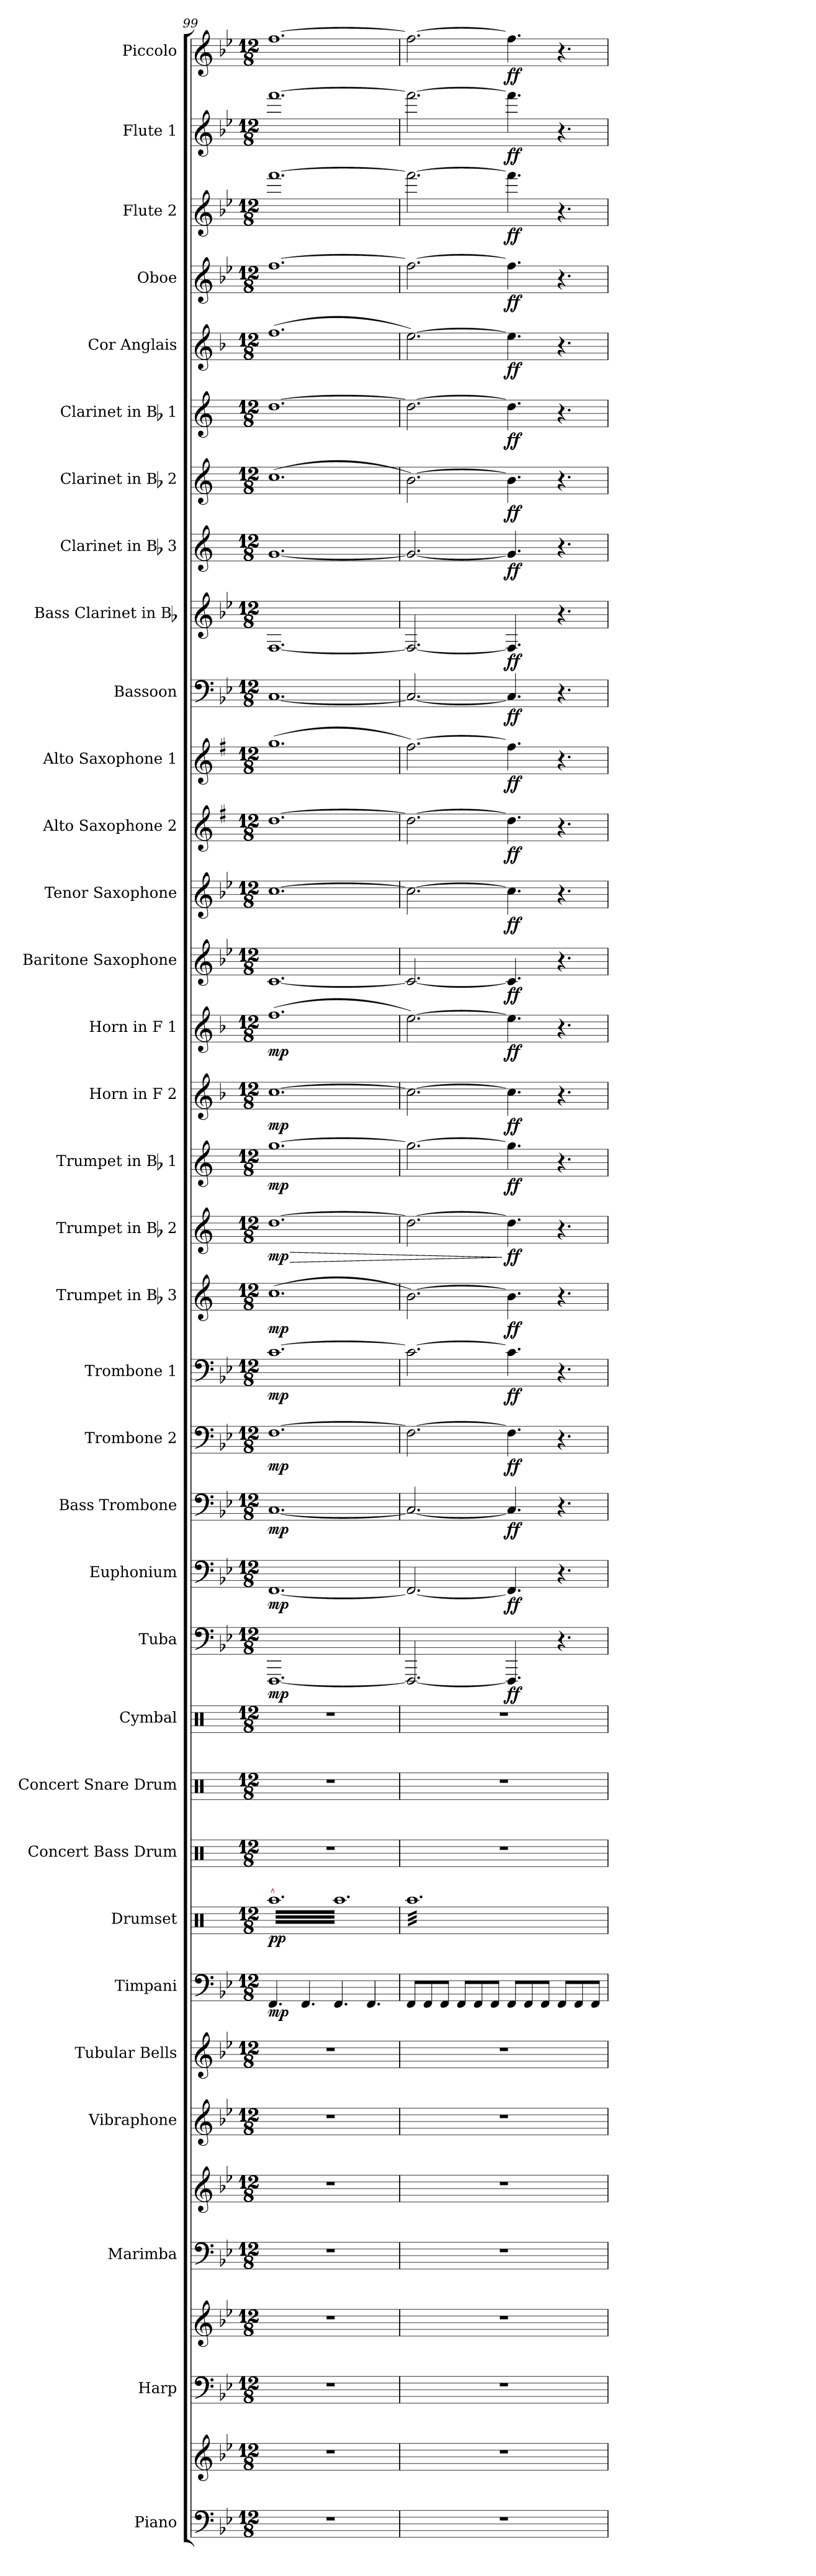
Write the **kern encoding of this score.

**kern	**kern	**kern	**kern	**kern	**kern	**kern	**kern	**kern	**dynam	**kern	**dynam	**kern	**kern	**kern	**kern	**dynam	**kern	**dynam	**kern	**dynam	**kern	**dynam	**kern	**dynam	**kern	**dynam	**kern	**dynam	**kern	**dynam	**kern	**dynam	**kern	**dynam	**kern	**dynam	**kern	**dynam	**kern	**dynam	**kern	**dynam	**kern	**dynam	**kern	**dynam	**kern	**dynam	**kern	**dynam	**kern	**dynam	**kern	**dynam	**kern	**dynam	**kern	**dynam	**kern	**dynam	**kern	**dynam
*part34	*part34	*part33	*part33	*part32	*part32	*part31	*part30	*part29	*part29	*part28	*part28	*part27	*part26	*part25	*part24	*part24	*part23	*part23	*part22	*part22	*part21	*part21	*part20	*part20	*part19	*part19	*part18	*part18	*part17	*part17	*part16	*part16	*part15	*part15	*part14	*part14	*part13	*part13	*part12	*part12	*part11	*part11	*part10	*part10	*part9	*part9	*part8	*part8	*part7	*part7	*part6	*part6	*part5	*part5	*part4	*part4	*part3	*part3	*part2	*part2	*part1	*part1
*staff37	*staff36	*staff35	*staff34	*staff33	*staff32	*staff31	*staff30	*staff29	*staff29	*staff28	*staff28	*staff27	*staff26	*staff25	*staff24	*staff24	*staff23	*staff23	*staff22	*staff22	*staff21	*staff21	*staff20	*staff20	*staff19	*staff19	*staff18	*staff18	*staff17	*staff17	*staff16	*staff16	*staff15	*staff15	*staff14	*staff14	*staff13	*staff13	*staff12	*staff12	*staff11	*staff11	*staff10	*staff10	*staff9	*staff9	*staff8	*staff8	*staff7	*staff7	*staff6	*staff6	*staff5	*staff5	*staff4	*staff4	*staff3	*staff3	*staff2	*staff2	*staff1	*staff1
*I"Piano	*	*I"Harp	*	*I"Marimba	*	*I"Vibraphone	*I"Tubular Bells	*I"Timpani	*	*I"Drumset	*	*I"Concert Bass Drum	*I"Concert Snare Drum	*I"Cymbal	*I"Tuba	*	*I"Euphonium	*	*I"Bass Trombone	*	*I"Trombone 2	*	*I"Trombone 1	*	*I"Trumpet in Bb 3	*	*I"Trumpet in Bb 2	*	*I"Trumpet in Bb 1	*	*I"Horn in F 2	*	*I"Horn in F 1	*	*I"Baritone Saxophone	*	*I"Tenor Saxophone	*	*I"Alto Saxophone 2	*	*I"Alto Saxophone 1	*	*I"Bassoon	*	*I"Bass Clarinet in Bb	*	*I"Clarinet in Bb 3	*	*I"Clarinet in Bb 2	*	*I"Clarinet in Bb 1	*	*I"Cor Anglais	*	*I"Oboe	*	*I"Flute 2	*	*I"Flute 1	*	*I"Piccolo	*
*I'Pno.	*	*I'Hp.	*	*I'Mar.	*	*I'Vib.	*I'Tub. B.	*I'Timp.	*	*I'D. Set	*	*I'Con. BD	*I'Con. Sn.	*I'Cym.	*I'Tba.	*	*I'Euph.	*	*I'B. Tbn.	*	*I'Tbn. 2	*	*I'Tbn. 1	*	*I'Tpt. 3	*	*I'Tpt. 2	*	*I'Tpt. 1	*	*I'Hn. 2	*	*I'Hn. 1	*	*I'Bari. Sax.	*	*I'Ten. Sax.	*	*I'Alto Sax. 2	*	*I'Alto Sax. 1	*	*I'Bsn.	*	*I'B. Cl.	*	*I'Cl. 3	*	*I'Cl. 2	*	*I'Cl. 1	*	*I'C. A.	*	*I'Ob.	*	*I'Fl. 2	*	*I'Fl. 1	*	*I'Picc.	*
!!LO:PB:g=z
*clefF4	*clefG2	*clefF4	*clefG2	*clefF4	*clefG2	*clefG2	*clefG2	*clefF4	*	*clefX	*	*clefX	*clefX	*clefX	*clefF4	*	*clefF4	*	*clefF4	*	*clefF4	*	*clefF4	*	*clefG2	*	*clefG2	*	*clefG2	*	*clefG2	*	*clefG2	*	*clefG2	*	*clefG2	*	*clefG2	*	*clefG2	*	*clefF4	*	*clefG2	*	*clefG2	*	*clefG2	*	*clefG2	*	*clefG2	*	*clefG2	*	*clefG2	*	*clefG2	*	*clefG2	*
*	*	*	*	*	*	*	*	*	*	*	*	*	*	*	*	*	*	*	*	*	*	*	*	*	*ITrd1c2	*	*ITrd1c2	*	*ITrd1c2	*	*ITrd4c7	*	*ITrd4c7	*	*ITrd12c21	*	*ITrd8c14	*	*ITrd5c9	*	*ITrd5c9	*	*	*	*ITrd8c14	*	*ITrd1c2	*	*ITrd1c2	*	*ITrd1c2	*	*ITrd4c7	*	*	*	*	*	*	*	*ITrd-7c-12	*
*k[b-e-]	*k[b-e-]	*k[b-e-]	*k[b-e-]	*k[b-e-]	*k[b-e-]	*k[b-e-]	*k[b-e-]	*k[b-e-]	*	*k[]	*	*k[]	*k[]	*k[]	*k[b-e-]	*	*k[b-e-]	*	*k[b-e-]	*	*k[b-e-]	*	*k[b-e-]	*	*k[b-e-]	*	*k[b-e-]	*	*k[b-e-]	*	*k[b-e-]	*	*k[b-e-]	*	*k[b-e-]	*	*k[b-e-]	*	*k[b-e-]	*	*k[b-e-]	*	*k[b-e-]	*	*k[b-e-]	*	*k[b-e-]	*	*k[b-e-]	*	*k[b-e-]	*	*k[b-e-]	*	*k[b-e-]	*	*k[b-e-]	*	*k[b-e-]	*	*k[b-e-]	*
*B-:	*B-:	*B-:	*B-:	*B-:	*B-:	*B-:	*B-:	*B-:	*	*	*	*	*	*	*B-:	*	*B-:	*	*B-:	*	*B-:	*	*B-:	*	*	*	*	*	*	*	*B-:	*	*B-:	*	*B-:	*	*	*	*B-:	*	*B-:	*	*B-:	*	*	*	*	*	*	*	*	*	*B-:	*	*B-:	*	*B-:	*	*B-:	*	*B-:	*
*M12/8	*M12/8	*M12/8	*M12/8	*M12/8	*M12/8	*M12/8	*M12/8	*M12/8	*	*M12/8	*	*M12/8	*M12/8	*M12/8	*M12/8	*	*M12/8	*	*M12/8	*	*M12/8	*	*M12/8	*	*M12/8	*	*M12/8	*	*M12/8	*	*M12/8	*	*M12/8	*	*M12/8	*	*M12/8	*	*M12/8	*	*M12/8	*	*M12/8	*	*M12/8	*	*M12/8	*	*M12/8	*	*M12/8	*	*M12/8	*	*M12/8	*	*M12/8	*	*M12/8	*	*M12/8	*
=99	=99	=99	=99	=99	=99	=99	=99	=99	=99	=99	=99	=99	=99	=99	=99	=99	=99	=99	=99	=99	=99	=99	=99	=99	=99	=99	=99	=99	=99	=99	=99	=99	=99	=99	=99	=99	=99	=99	=99	=99	=99	=99	=99	=99	=99	=99	=99	=99	=99	=99	=99	=99	=99	=99	=99	=99	=99	=99	=99	=99	=99	=99
!	!	!	!	!	!	!	!	!	!LO:DY:b	!	!LO:DY:b	!	!	!	!	!LO:DY:b	!	!LO:DY:b	!	!LO:DY:b	!	!LO:DY:b	!	!LO:DY:b	!	!LO:DY:b	!	!LO:HP:b	!	!	!	!	!	!	!	!	!	!	!	!	!	!	!	!	!	!	!	!	!	!	!	!	!	!	!	!	!	!	!	!	!	!
!	!	!	!	!	!	!	!	!	!	!	!	!	!	!	!	!	!	!	!	!	!	!	!	!	!	!	!	!LO:DY:n=1:b	!	!LO:DY:b	!	!LO:DY:b	!	!LO:DY:b	!	!	!	!	!	!	!	!	!	!	!	!	!	!	!	!	!	!	!	!	!	!	!	!	!	!	!	!
*	*	*	*	*	*	*	*	*	*	*tremolo	*	*	*	*	*	*	*	*	*	*	*	*	*	*	*	*	*	*	*	*	*	*	*	*	*	*	*	*	*	*	*	*	*	*	*	*	*	*	*	*	*	*	*	*	*	*	*	*	*	*	*	*
1.r	1.r	1.r	1.r	1.r	1.r	1.r	1.r	4.FF/	mp	[32RaaLLL	pp	1.r	1.r	1.r	[1.FFF	mp	[1.FF	mp	[1.C	mp	[1.F	mp	[1.c	mp	(1.b-	mp	[1.cc	> mp	[1.ff	mp	[1.f	mp	(1.b-	mp	[1.C	.	[1.c	.	[1.f	.	(1.b-	.	[1.C	.	[1.FF	.	[1.f	.	(1.b-	.	[1.cc	.	(1.b-	.	[1.ff	.	[1.fff	.	[1.fff	.	[1.fff	.
.	.	.	.	.	.	.	.	.	.	32Raa	.	.	.	.	.	.	.	.	.	.	.	.	.	.	.	.	.	.	.	.	.	.	.	.	.	.	.	.	.	.	.	.	.	.	.	.	.	.	.	.	.	.	.	.	.	.	.	.	.	.	.	.
.	.	.	.	.	.	.	.	.	.	32Raa	.	.	.	.	.	.	.	.	.	.	.	.	.	.	.	.	.	.	.	.	.	.	.	.	.	.	.	.	.	.	.	.	.	.	.	.	.	.	.	.	.	.	.	.	.	.	.	.	.	.	.	.
.	.	.	.	.	.	.	.	.	.	32Raa	.	.	.	.	.	.	.	.	.	.	.	.	.	.	.	.	.	.	.	.	.	.	.	.	.	.	.	.	.	.	.	.	.	.	.	.	.	.	.	.	.	.	.	.	.	.	.	.	.	.	.	.
.	.	.	.	.	.	.	.	.	.	32Raa	.	.	.	.	.	.	.	.	.	.	.	.	.	.	.	.	.	.	.	.	.	.	.	.	.	.	.	.	.	.	.	.	.	.	.	.	.	.	.	.	.	.	.	.	.	.	.	.	.	.	.	.
.	.	.	.	.	.	.	.	.	.	32Raa	.	.	.	.	.	.	.	.	.	.	.	.	.	.	.	.	.	.	.	.	.	.	.	.	.	.	.	.	.	.	.	.	.	.	.	.	.	.	.	.	.	.	.	.	.	.	.	.	.	.	.	.
.	.	.	.	.	.	.	.	.	.	32Raa	.	.	.	.	.	.	.	.	.	.	.	.	.	.	.	.	.	.	.	.	.	.	.	.	.	.	.	.	.	.	.	.	.	.	.	.	.	.	.	.	.	.	.	.	.	.	.	.	.	.	.	.
.	.	.	.	.	.	.	.	.	.	32Raa	.	.	.	.	.	.	.	.	.	.	.	.	.	.	.	.	.	.	.	.	.	.	.	.	.	.	.	.	.	.	.	.	.	.	.	.	.	.	.	.	.	.	.	.	.	.	.	.	.	.	.	.
.	.	.	.	.	.	.	.	.	.	32Raa	.	.	.	.	.	.	.	.	.	.	.	.	.	.	.	.	.	.	.	.	.	.	.	.	.	.	.	.	.	.	.	.	.	.	.	.	.	.	.	.	.	.	.	.	.	.	.	.	.	.	.	.
.	.	.	.	.	.	.	.	.	.	32Raa	.	.	.	.	.	.	.	.	.	.	.	.	.	.	.	.	.	.	.	.	.	.	.	.	.	.	.	.	.	.	.	.	.	.	.	.	.	.	.	.	.	.	.	.	.	.	.	.	.	.	.	.
.	.	.	.	.	.	.	.	.	.	32Raa	.	.	.	.	.	.	.	.	.	.	.	.	.	.	.	.	.	.	.	.	.	.	.	.	.	.	.	.	.	.	.	.	.	.	.	.	.	.	.	.	.	.	.	.	.	.	.	.	.	.	.	.
.	.	.	.	.	.	.	.	.	.	32Raa	.	.	.	.	.	.	.	.	.	.	.	.	.	.	.	.	.	.	.	.	.	.	.	.	.	.	.	.	.	.	.	.	.	.	.	.	.	.	.	.	.	.	.	.	.	.	.	.	.	.	.	.
.	.	.	.	.	.	.	.	4.FF/	.	32Raa	.	.	.	.	.	.	.	.	.	.	.	.	.	.	.	.	.	.	.	.	.	.	.	.	.	.	.	.	.	.	.	.	.	.	.	.	.	.	.	.	.	.	.	.	.	.	.	.	.	.	.	.
.	.	.	.	.	.	.	.	.	.	32Raa	.	.	.	.	.	.	.	.	.	.	.	.	.	.	.	.	.	.	.	.	.	.	.	.	.	.	.	.	.	.	.	.	.	.	.	.	.	.	.	.	.	.	.	.	.	.	.	.	.	.	.	.
.	.	.	.	.	.	.	.	.	.	32Raa	.	.	.	.	.	.	.	.	.	.	.	.	.	.	.	.	.	.	.	.	.	.	.	.	.	.	.	.	.	.	.	.	.	.	.	.	.	.	.	.	.	.	.	.	.	.	.	.	.	.	.	.
.	.	.	.	.	.	.	.	.	.	32Raa	.	.	.	.	.	.	.	.	.	.	.	.	.	.	.	.	.	.	.	.	.	.	.	.	.	.	.	.	.	.	.	.	.	.	.	.	.	.	.	.	.	.	.	.	.	.	.	.	.	.	.	.
.	.	.	.	.	.	.	.	.	.	32Raa	.	.	.	.	.	.	.	.	.	.	.	.	.	.	.	.	.	.	.	.	.	.	.	.	.	.	.	.	.	.	.	.	.	.	.	.	.	.	.	.	.	.	.	.	.	.	.	.	.	.	.	.
.	.	.	.	.	.	.	.	.	.	32Raa	.	.	.	.	.	.	.	.	.	.	.	.	.	.	.	.	.	.	.	.	.	.	.	.	.	.	.	.	.	.	.	.	.	.	.	.	.	.	.	.	.	.	.	.	.	.	.	.	.	.	.	.
.	.	.	.	.	.	.	.	.	.	32Raa	.	.	.	.	.	.	.	.	.	.	.	.	.	.	.	.	.	.	.	.	.	.	.	.	.	.	.	.	.	.	.	.	.	.	.	.	.	.	.	.	.	.	.	.	.	.	.	.	.	.	.	.
.	.	.	.	.	.	.	.	.	.	32Raa	.	.	.	.	.	.	.	.	.	.	.	.	.	.	.	.	.	.	.	.	.	.	.	.	.	.	.	.	.	.	.	.	.	.	.	.	.	.	.	.	.	.	.	.	.	.	.	.	.	.	.	.
.	.	.	.	.	.	.	.	.	.	32Raa	.	.	.	.	.	.	.	.	.	.	.	.	.	.	.	.	.	.	.	.	.	.	.	.	.	.	.	.	.	.	.	.	.	.	.	.	.	.	.	.	.	.	.	.	.	.	.	.	.	.	.	.
.	.	.	.	.	.	.	.	.	.	32Raa	.	.	.	.	.	.	.	.	.	.	.	.	.	.	.	.	.	.	.	.	.	.	.	.	.	.	.	.	.	.	.	.	.	.	.	.	.	.	.	.	.	.	.	.	.	.	.	.	.	.	.	.
.	.	.	.	.	.	.	.	.	.	32Raa	.	.	.	.	.	.	.	.	.	.	.	.	.	.	.	.	.	.	.	.	.	.	.	.	.	.	.	.	.	.	.	.	.	.	.	.	.	.	.	.	.	.	.	.	.	.	.	.	.	.	.	.
.	.	.	.	.	.	.	.	.	.	32Raa	.	.	.	.	.	.	.	.	.	.	.	.	.	.	.	.	.	.	.	.	.	.	.	.	.	.	.	.	.	.	.	.	.	.	.	.	.	.	.	.	.	.	.	.	.	.	.	.	.	.	.	.
.	.	.	.	.	.	.	.	4.FF/	.	32Raa	.	.	.	.	.	.	.	.	.	.	.	.	.	.	.	.	.	.	.	.	.	.	.	.	.	.	.	.	.	.	.	.	.	.	.	.	.	.	.	.	.	.	.	.	.	.	.	.	.	.	.	.
.	.	.	.	.	.	.	.	.	.	32Raa	.	.	.	.	.	.	.	.	.	.	.	.	.	.	.	.	.	.	.	.	.	.	.	.	.	.	.	.	.	.	.	.	.	.	.	.	.	.	.	.	.	.	.	.	.	.	.	.	.	.	.	.
.	.	.	.	.	.	.	.	.	.	32Raa	.	.	.	.	.	.	.	.	.	.	.	.	.	.	.	.	.	.	.	.	.	.	.	.	.	.	.	.	.	.	.	.	.	.	.	.	.	.	.	.	.	.	.	.	.	.	.	.	.	.	.	.
.	.	.	.	.	.	.	.	.	.	32Raa	.	.	.	.	.	.	.	.	.	.	.	.	.	.	.	.	.	.	.	.	.	.	.	.	.	.	.	.	.	.	.	.	.	.	.	.	.	.	.	.	.	.	.	.	.	.	.	.	.	.	.	.
.	.	.	.	.	.	.	.	.	.	32Raa	.	.	.	.	.	.	.	.	.	.	.	.	.	.	.	.	.	.	.	.	.	.	.	.	.	.	.	.	.	.	.	.	.	.	.	.	.	.	.	.	.	.	.	.	.	.	.	.	.	.	.	.
.	.	.	.	.	.	.	.	.	.	32Raa	.	.	.	.	.	.	.	.	.	.	.	.	.	.	.	.	.	.	.	.	.	.	.	.	.	.	.	.	.	.	.	.	.	.	.	.	.	.	.	.	.	.	.	.	.	.	.	.	.	.	.	.
.	.	.	.	.	.	.	.	.	.	32Raa	.	.	.	.	.	.	.	.	.	.	.	.	.	.	.	.	.	.	.	.	.	.	.	.	.	.	.	.	.	.	.	.	.	.	.	.	.	.	.	.	.	.	.	.	.	.	.	.	.	.	.	.
.	.	.	.	.	.	.	.	.	.	32Raa	.	.	.	.	.	.	.	.	.	.	.	.	.	.	.	.	.	.	.	.	.	.	.	.	.	.	.	.	.	.	.	.	.	.	.	.	.	.	.	.	.	.	.	.	.	.	.	.	.	.	.	.
.	.	.	.	.	.	.	.	.	.	32Raa	.	.	.	.	.	.	.	.	.	.	.	.	.	.	.	.	.	.	.	.	.	.	.	.	.	.	.	.	.	.	.	.	.	.	.	.	.	.	.	.	.	.	.	.	.	.	.	.	.	.	.	.
.	.	.	.	.	.	.	.	.	.	32Raa	.	.	.	.	.	.	.	.	.	.	.	.	.	.	.	.	.	.	.	.	.	.	.	.	.	.	.	.	.	.	.	.	.	.	.	.	.	.	.	.	.	.	.	.	.	.	.	.	.	.	.	.
.	.	.	.	.	.	.	.	.	.	32Raa	.	.	.	.	.	.	.	.	.	.	.	.	.	.	.	.	.	.	.	.	.	.	.	.	.	.	.	.	.	.	.	.	.	.	.	.	.	.	.	.	.	.	.	.	.	.	.	.	.	.	.	.
.	.	.	.	.	.	.	.	.	.	32Raa	.	.	.	.	.	.	.	.	.	.	.	.	.	.	.	.	.	.	.	.	.	.	.	.	.	.	.	.	.	.	.	.	.	.	.	.	.	.	.	.	.	.	.	.	.	.	.	.	.	.	.	.
.	.	.	.	.	.	.	.	4.FF/	.	32Raa	.	.	.	.	.	.	.	.	.	.	.	.	.	.	.	.	.	.	.	.	.	.	.	.	.	.	.	.	.	.	.	.	.	.	.	.	.	.	.	.	.	.	.	.	.	.	.	.	.	.	.	.
.	.	.	.	.	.	.	.	.	.	32Raa	.	.	.	.	.	.	.	.	.	.	.	.	.	.	.	.	.	.	.	.	.	.	.	.	.	.	.	.	.	.	.	.	.	.	.	.	.	.	.	.	.	.	.	.	.	.	.	.	.	.	.	.
.	.	.	.	.	.	.	.	.	.	32Raa	.	.	.	.	.	.	.	.	.	.	.	.	.	.	.	.	.	.	.	.	.	.	.	.	.	.	.	.	.	.	.	.	.	.	.	.	.	.	.	.	.	.	.	.	.	.	.	.	.	.	.	.
.	.	.	.	.	.	.	.	.	.	32Raa	.	.	.	.	.	.	.	.	.	.	.	.	.	.	.	.	.	.	.	.	.	.	.	.	.	.	.	.	.	.	.	.	.	.	.	.	.	.	.	.	.	.	.	.	.	.	.	.	.	.	.	.
.	.	.	.	.	.	.	.	.	.	32Raa	.	.	.	.	.	.	.	.	.	.	.	.	.	.	.	.	.	.	.	.	.	.	.	.	.	.	.	.	.	.	.	.	.	.	.	.	.	.	.	.	.	.	.	.	.	.	.	.	.	.	.	.
.	.	.	.	.	.	.	.	.	.	32Raa	.	.	.	.	.	.	.	.	.	.	.	.	.	.	.	.	.	.	.	.	.	.	.	.	.	.	.	.	.	.	.	.	.	.	.	.	.	.	.	.	.	.	.	.	.	.	.	.	.	.	.	.
.	.	.	.	.	.	.	.	.	.	32Raa	.	.	.	.	.	.	.	.	.	.	.	.	.	.	.	.	.	.	.	.	.	.	.	.	.	.	.	.	.	.	.	.	.	.	.	.	.	.	.	.	.	.	.	.	.	.	.	.	.	.	.	.
.	.	.	.	.	.	.	.	.	.	32Raa	.	.	.	.	.	.	.	.	.	.	.	.	.	.	.	.	.	.	.	.	.	.	.	.	.	.	.	.	.	.	.	.	.	.	.	.	.	.	.	.	.	.	.	.	.	.	.	.	.	.	.	.
.	.	.	.	.	.	.	.	.	.	32Raa	.	.	.	.	.	.	.	.	.	.	.	.	.	.	.	.	.	.	.	.	.	.	.	.	.	.	.	.	.	.	.	.	.	.	.	.	.	.	.	.	.	.	.	.	.	.	.	.	.	.	.	.
.	.	.	.	.	.	.	.	.	.	32Raa	.	.	.	.	.	.	.	.	.	.	.	.	.	.	.	.	.	.	.	.	.	.	.	.	.	.	.	.	.	.	.	.	.	.	.	.	.	.	.	.	.	.	.	.	.	.	.	.	.	.	.	.
.	.	.	.	.	.	.	.	.	.	32Raa	.	.	.	.	.	.	.	.	.	.	.	.	.	.	.	.	.	.	.	.	.	.	.	.	.	.	.	.	.	.	.	.	.	.	.	.	.	.	.	.	.	.	.	.	.	.	.	.	.	.	.	.
.	.	.	.	.	.	.	.	.	.	32RaaJJJ	.	.	.	.	.	.	.	.	.	.	.	.	.	.	.	.	.	.	.	.	.	.	.	.	.	.	.	.	.	.	.	.	.	.	.	.	.	.	.	.	.	.	.	.	.	.	.	.	.	.	.	.
=100	=100	=100	=100	=100	=100	=100	=100	=100	=100	=100	=100	=100	=100	=100	=100	=100	=100	=100	=100	=100	=100	=100	=100	=100	=100	=100	=100	=100	=100	=100	=100	=100	=100	=100	=100	=100	=100	=100	=100	=100	=100	=100	=100	=100	=100	=100	=100	=100	=100	=100	=100	=100	=100	=100	=100	=100	=100	=100	=100	=100	=100	=100
1.r	1.r	1.r	1.r	1.r	1.r	1.r	1.r	8FF/L	.	32RaaLLL	.	1.r	1.r	1.r	2.FFF/_	.	2.FF/_	.	2.C/_	.	2.F\_	.	2.c\_	.	[2.a\)	.	2.cc\_	.	2.ff\_	.	2.f\_	.	[2.a\)	.	2.C/_	.	2.c\_	.	2.f\_	.	[2.a\)	.	2.C/_	.	2.FF/_	.	2.f/_	.	[2.a\)	.	2.cc\_	.	[2.a\)	.	2.ff\_	.	2.fff\_	.	2.fff\_	.	2.fff\_	.
.	.	.	.	.	.	.	.	.	.	32Raa	.	.	.	.	.	.	.	.	.	.	.	.	.	.	.	.	.	.	.	.	.	.	.	.	.	.	.	.	.	.	.	.	.	.	.	.	.	.	.	.	.	.	.	.	.	.	.	.	.	.	.	.
.	.	.	.	.	.	.	.	.	.	32Raa	.	.	.	.	.	.	.	.	.	.	.	.	.	.	.	.	.	.	.	.	.	.	.	.	.	.	.	.	.	.	.	.	.	.	.	.	.	.	.	.	.	.	.	.	.	.	.	.	.	.	.	.
.	.	.	.	.	.	.	.	.	.	32Raa	.	.	.	.	.	.	.	.	.	.	.	.	.	.	.	.	.	.	.	.	.	.	.	.	.	.	.	.	.	.	.	.	.	.	.	.	.	.	.	.	.	.	.	.	.	.	.	.	.	.	.	.
.	.	.	.	.	.	.	.	8FF/	.	32Raa	.	.	.	.	.	.	.	.	.	.	.	.	.	.	.	.	.	.	.	.	.	.	.	.	.	.	.	.	.	.	.	.	.	.	.	.	.	.	.	.	.	.	.	.	.	.	.	.	.	.	.	.
.	.	.	.	.	.	.	.	.	.	32Raa	.	.	.	.	.	.	.	.	.	.	.	.	.	.	.	.	.	.	.	.	.	.	.	.	.	.	.	.	.	.	.	.	.	.	.	.	.	.	.	.	.	.	.	.	.	.	.	.	.	.	.	.
.	.	.	.	.	.	.	.	.	.	32Raa	.	.	.	.	.	.	.	.	.	.	.	.	.	.	.	.	.	.	.	.	.	.	.	.	.	.	.	.	.	.	.	.	.	.	.	.	.	.	.	.	.	.	.	.	.	.	.	.	.	.	.	.
.	.	.	.	.	.	.	.	.	.	32Raa	.	.	.	.	.	.	.	.	.	.	.	.	.	.	.	.	.	.	.	.	.	.	.	.	.	.	.	.	.	.	.	.	.	.	.	.	.	.	.	.	.	.	.	.	.	.	.	.	.	.	.	.
.	.	.	.	.	.	.	.	8FF/J	.	32Raa	.	.	.	.	.	.	.	.	.	.	.	.	.	.	.	.	.	.	.	.	.	.	.	.	.	.	.	.	.	.	.	.	.	.	.	.	.	.	.	.	.	.	.	.	.	.	.	.	.	.	.	.
.	.	.	.	.	.	.	.	.	.	32Raa	.	.	.	.	.	.	.	.	.	.	.	.	.	.	.	.	.	.	.	.	.	.	.	.	.	.	.	.	.	.	.	.	.	.	.	.	.	.	.	.	.	.	.	.	.	.	.	.	.	.	.	.
.	.	.	.	.	.	.	.	.	.	32Raa	.	.	.	.	.	.	.	.	.	.	.	.	.	.	.	.	.	.	.	.	.	.	.	.	.	.	.	.	.	.	.	.	.	.	.	.	.	.	.	.	.	.	.	.	.	.	.	.	.	.	.	.
.	.	.	.	.	.	.	.	.	.	32Raa	.	.	.	.	.	.	.	.	.	.	.	.	.	.	.	.	.	.	.	.	.	.	.	.	.	.	.	.	.	.	.	.	.	.	.	.	.	.	.	.	.	.	.	.	.	.	.	.	.	.	.	.
.	.	.	.	.	.	.	.	8FF/L	.	32Raa	.	.	.	.	.	.	.	.	.	.	.	.	.	.	.	.	.	.	.	.	.	.	.	.	.	.	.	.	.	.	.	.	.	.	.	.	.	.	.	.	.	.	.	.	.	.	.	.	.	.	.	.
.	.	.	.	.	.	.	.	.	.	32Raa	.	.	.	.	.	.	.	.	.	.	.	.	.	.	.	.	.	.	.	.	.	.	.	.	.	.	.	.	.	.	.	.	.	.	.	.	.	.	.	.	.	.	.	.	.	.	.	.	.	.	.	.
.	.	.	.	.	.	.	.	.	.	32Raa	.	.	.	.	.	.	.	.	.	.	.	.	.	.	.	.	.	.	.	.	.	.	.	.	.	.	.	.	.	.	.	.	.	.	.	.	.	.	.	.	.	.	.	.	.	.	.	.	.	.	.	.
.	.	.	.	.	.	.	.	.	.	32Raa	.	.	.	.	.	.	.	.	.	.	.	.	.	.	.	.	.	.	.	.	.	.	.	.	.	.	.	.	.	.	.	.	.	.	.	.	.	.	.	.	.	.	.	.	.	.	.	.	.	.	.	.
.	.	.	.	.	.	.	.	8FF/	.	32Raa	.	.	.	.	.	.	.	.	.	.	.	.	.	.	.	.	.	.	.	.	.	.	.	.	.	.	.	.	.	.	.	.	.	.	.	.	.	.	.	.	.	.	.	.	.	.	.	.	.	.	.	.
.	.	.	.	.	.	.	.	.	.	32Raa	.	.	.	.	.	.	.	.	.	.	.	.	.	.	.	.	.	.	.	.	.	.	.	.	.	.	.	.	.	.	.	.	.	.	.	.	.	.	.	.	.	.	.	.	.	.	.	.	.	.	.	.
.	.	.	.	.	.	.	.	.	.	32Raa	.	.	.	.	.	.	.	.	.	.	.	.	.	.	.	.	.	.	.	.	.	.	.	.	.	.	.	.	.	.	.	.	.	.	.	.	.	.	.	.	.	.	.	.	.	.	.	.	.	.	.	.
.	.	.	.	.	.	.	.	.	.	32Raa	.	.	.	.	.	.	.	.	.	.	.	.	.	.	.	.	.	.	.	.	.	.	.	.	.	.	.	.	.	.	.	.	.	.	.	.	.	.	.	.	.	.	.	.	.	.	.	.	.	.	.	.
.	.	.	.	.	.	.	.	8FF/J	.	32Raa	.	.	.	.	.	.	.	.	.	.	.	.	.	.	.	.	.	.	.	.	.	.	.	.	.	.	.	.	.	.	.	.	.	.	.	.	.	.	.	.	.	.	.	.	.	.	.	.	.	.	.	.
.	.	.	.	.	.	.	.	.	.	32Raa	.	.	.	.	.	.	.	.	.	.	.	.	.	.	.	.	.	.	.	.	.	.	.	.	.	.	.	.	.	.	.	.	.	.	.	.	.	.	.	.	.	.	.	.	.	.	.	.	.	.	.	.
.	.	.	.	.	.	.	.	.	.	32Raa	.	.	.	.	.	.	.	.	.	.	.	.	.	.	.	.	.	.	.	.	.	.	.	.	.	.	.	.	.	.	.	.	.	.	.	.	.	.	.	.	.	.	.	.	.	.	.	.	.	.	.	.
.	.	.	.	.	.	.	.	.	.	32Raa	.	.	.	.	.	.	.	.	.	.	.	.	.	.	.	.	.	.	.	.	.	.	.	.	.	.	.	.	.	.	.	.	.	.	.	.	.	.	.	.	.	.	.	.	.	.	.	.	.	.	.	.
!	!	!	!	!	!	!	!	!	!	!	!	!	!	!	!	!LO:DY:b	!	!LO:DY:b	!	!LO:DY:b	!	!LO:DY:b	!	!LO:DY:b	!	!LO:DY:b	!	!LO:DY:n=1:b	!	!LO:DY:b	!	!LO:DY:b	!	!LO:DY:b	!	!LO:DY:b	!	!LO:DY:b	!	!LO:DY:b	!	!LO:DY:b	!	!LO:DY:b	!	!LO:DY:b	!	!LO:DY:b	!	!LO:DY:b	!	!LO:DY:b	!	!LO:DY:b	!	!LO:DY:b	!	!LO:DY:b	!	!LO:DY:b	!	!LO:DY:b
.	.	.	.	.	.	.	.	8FF/L	.	32Raa	.	.	.	.	4.FFF/]	ff	4.FF/]	ff	4.C/]	ff	4.F\]	ff	4.c\]	ff	4.a\]	ff	4.cc\]	] ff	4.ff\]	ff	4.f\]	ff	4.a\]	ff	4.C/]	ff	4.c\]	ff	4.f\]	ff	4.a\]	ff	4.C/]	ff	4.FF/]	ff	4.f/]	ff	4.a\]	ff	4.cc\]	ff	4.a\]	ff	4.ff\]	ff	4.fff\]	ff	4.fff\]	ff	4.fff\]	ff
.	.	.	.	.	.	.	.	.	.	32Raa	.	.	.	.	.	.	.	.	.	.	.	.	.	.	.	.	.	.	.	.	.	.	.	.	.	.	.	.	.	.	.	.	.	.	.	.	.	.	.	.	.	.	.	.	.	.	.	.	.	.	.	.
.	.	.	.	.	.	.	.	.	.	32Raa	.	.	.	.	.	.	.	.	.	.	.	.	.	.	.	.	.	.	.	.	.	.	.	.	.	.	.	.	.	.	.	.	.	.	.	.	.	.	.	.	.	.	.	.	.	.	.	.	.	.	.	.
.	.	.	.	.	.	.	.	.	.	32Raa	.	.	.	.	.	.	.	.	.	.	.	.	.	.	.	.	.	.	.	.	.	.	.	.	.	.	.	.	.	.	.	.	.	.	.	.	.	.	.	.	.	.	.	.	.	.	.	.	.	.	.	.
.	.	.	.	.	.	.	.	8FF/	.	32Raa	.	.	.	.	.	.	.	.	.	.	.	.	.	.	.	.	.	.	.	.	.	.	.	.	.	.	.	.	.	.	.	.	.	.	.	.	.	.	.	.	.	.	.	.	.	.	.	.	.	.	.	.
.	.	.	.	.	.	.	.	.	.	32Raa	.	.	.	.	.	.	.	.	.	.	.	.	.	.	.	.	.	.	.	.	.	.	.	.	.	.	.	.	.	.	.	.	.	.	.	.	.	.	.	.	.	.	.	.	.	.	.	.	.	.	.	.
.	.	.	.	.	.	.	.	.	.	32Raa	.	.	.	.	.	.	.	.	.	.	.	.	.	.	.	.	.	.	.	.	.	.	.	.	.	.	.	.	.	.	.	.	.	.	.	.	.	.	.	.	.	.	.	.	.	.	.	.	.	.	.	.
.	.	.	.	.	.	.	.	.	.	32Raa	.	.	.	.	.	.	.	.	.	.	.	.	.	.	.	.	.	.	.	.	.	.	.	.	.	.	.	.	.	.	.	.	.	.	.	.	.	.	.	.	.	.	.	.	.	.	.	.	.	.	.	.
.	.	.	.	.	.	.	.	8FF/J	.	32Raa	.	.	.	.	.	.	.	.	.	.	.	.	.	.	.	.	.	.	.	.	.	.	.	.	.	.	.	.	.	.	.	.	.	.	.	.	.	.	.	.	.	.	.	.	.	.	.	.	.	.	.	.
.	.	.	.	.	.	.	.	.	.	32Raa	.	.	.	.	.	.	.	.	.	.	.	.	.	.	.	.	.	.	.	.	.	.	.	.	.	.	.	.	.	.	.	.	.	.	.	.	.	.	.	.	.	.	.	.	.	.	.	.	.	.	.	.
.	.	.	.	.	.	.	.	.	.	32Raa	.	.	.	.	.	.	.	.	.	.	.	.	.	.	.	.	.	.	.	.	.	.	.	.	.	.	.	.	.	.	.	.	.	.	.	.	.	.	.	.	.	.	.	.	.	.	.	.	.	.	.	.
.	.	.	.	.	.	.	.	.	.	32Raa	.	.	.	.	.	.	.	.	.	.	.	.	.	.	.	.	.	.	.	.	.	.	.	.	.	.	.	.	.	.	.	.	.	.	.	.	.	.	.	.	.	.	.	.	.	.	.	.	.	.	.	.
.	.	.	.	.	.	.	.	8FF/L	.	32Raa	.	.	.	.	4.r	.	4.r	.	4.r	.	4.r	.	4.r	.	4.r	.	4.r	.	4.r	.	4.r	.	4.r	.	4.r	.	4.r	.	4.r	.	4.r	.	4.r	.	4.r	.	4.r	.	4.r	.	4.r	.	4.r	.	4.r	.	4.r	.	4.r	.	4.r	.
.	.	.	.	.	.	.	.	.	.	32Raa	.	.	.	.	.	.	.	.	.	.	.	.	.	.	.	.	.	.	.	.	.	.	.	.	.	.	.	.	.	.	.	.	.	.	.	.	.	.	.	.	.	.	.	.	.	.	.	.	.	.	.	.
.	.	.	.	.	.	.	.	.	.	32Raa	.	.	.	.	.	.	.	.	.	.	.	.	.	.	.	.	.	.	.	.	.	.	.	.	.	.	.	.	.	.	.	.	.	.	.	.	.	.	.	.	.	.	.	.	.	.	.	.	.	.	.	.
.	.	.	.	.	.	.	.	.	.	32Raa	.	.	.	.	.	.	.	.	.	.	.	.	.	.	.	.	.	.	.	.	.	.	.	.	.	.	.	.	.	.	.	.	.	.	.	.	.	.	.	.	.	.	.	.	.	.	.	.	.	.	.	.
.	.	.	.	.	.	.	.	8FF/	.	32Raa	.	.	.	.	.	.	.	.	.	.	.	.	.	.	.	.	.	.	.	.	.	.	.	.	.	.	.	.	.	.	.	.	.	.	.	.	.	.	.	.	.	.	.	.	.	.	.	.	.	.	.	.
.	.	.	.	.	.	.	.	.	.	32Raa	.	.	.	.	.	.	.	.	.	.	.	.	.	.	.	.	.	.	.	.	.	.	.	.	.	.	.	.	.	.	.	.	.	.	.	.	.	.	.	.	.	.	.	.	.	.	.	.	.	.	.	.
.	.	.	.	.	.	.	.	.	.	32Raa	.	.	.	.	.	.	.	.	.	.	.	.	.	.	.	.	.	.	.	.	.	.	.	.	.	.	.	.	.	.	.	.	.	.	.	.	.	.	.	.	.	.	.	.	.	.	.	.	.	.	.	.
.	.	.	.	.	.	.	.	.	.	32Raa	.	.	.	.	.	.	.	.	.	.	.	.	.	.	.	.	.	.	.	.	.	.	.	.	.	.	.	.	.	.	.	.	.	.	.	.	.	.	.	.	.	.	.	.	.	.	.	.	.	.	.	.
.	.	.	.	.	.	.	.	8FF/J	.	32Raa	.	.	.	.	.	.	.	.	.	.	.	.	.	.	.	.	.	.	.	.	.	.	.	.	.	.	.	.	.	.	.	.	.	.	.	.	.	.	.	.	.	.	.	.	.	.	.	.	.	.	.	.
.	.	.	.	.	.	.	.	.	.	32Raa	.	.	.	.	.	.	.	.	.	.	.	.	.	.	.	.	.	.	.	.	.	.	.	.	.	.	.	.	.	.	.	.	.	.	.	.	.	.	.	.	.	.	.	.	.	.	.	.	.	.	.	.
.	.	.	.	.	.	.	.	.	.	32Raa	.	.	.	.	.	.	.	.	.	.	.	.	.	.	.	.	.	.	.	.	.	.	.	.	.	.	.	.	.	.	.	.	.	.	.	.	.	.	.	.	.	.	.	.	.	.	.	.	.	.	.	.
.	.	.	.	.	.	.	.	.	.	32RaaJJJ	.	.	.	.	.	.	.	.	.	.	.	.	.	.	.	.	.	.	.	.	.	.	.	.	.	.	.	.	.	.	.	.	.	.	.	.	.	.	.	.	.	.	.	.	.	.	.	.	.	.	.	.
*	*	*	*	*	*	*	*	*	*	*Xtremolo	*	*	*	*	*	*	*	*	*	*	*	*	*	*	*	*	*	*	*	*	*	*	*	*	*	*	*	*	*	*	*	*	*	*	*	*	*	*	*	*	*	*	*	*	*	*	*	*	*	*	*	*
=	=	=	=	=	=	=	=	=	=	=	=	=	=	=	=	=	=	=	=	=	=	=	=	=	=	=	=	=	=	=	=	=	=	=	=	=	=	=	=	=	=	=	=	=	=	=	=	=	=	=	=	=	=	=	=	=	=	=	=	=	=	=
*-	*-	*-	*-	*-	*-	*-	*-	*-	*-	*-	*-	*-	*-	*-	*-	*-	*-	*-	*-	*-	*-	*-	*-	*-	*-	*-	*-	*-	*-	*-	*-	*-	*-	*-	*-	*-	*-	*-	*-	*-	*-	*-	*-	*-	*-	*-	*-	*-	*-	*-	*-	*-	*-	*-	*-	*-	*-	*-	*-	*-	*-	*-
